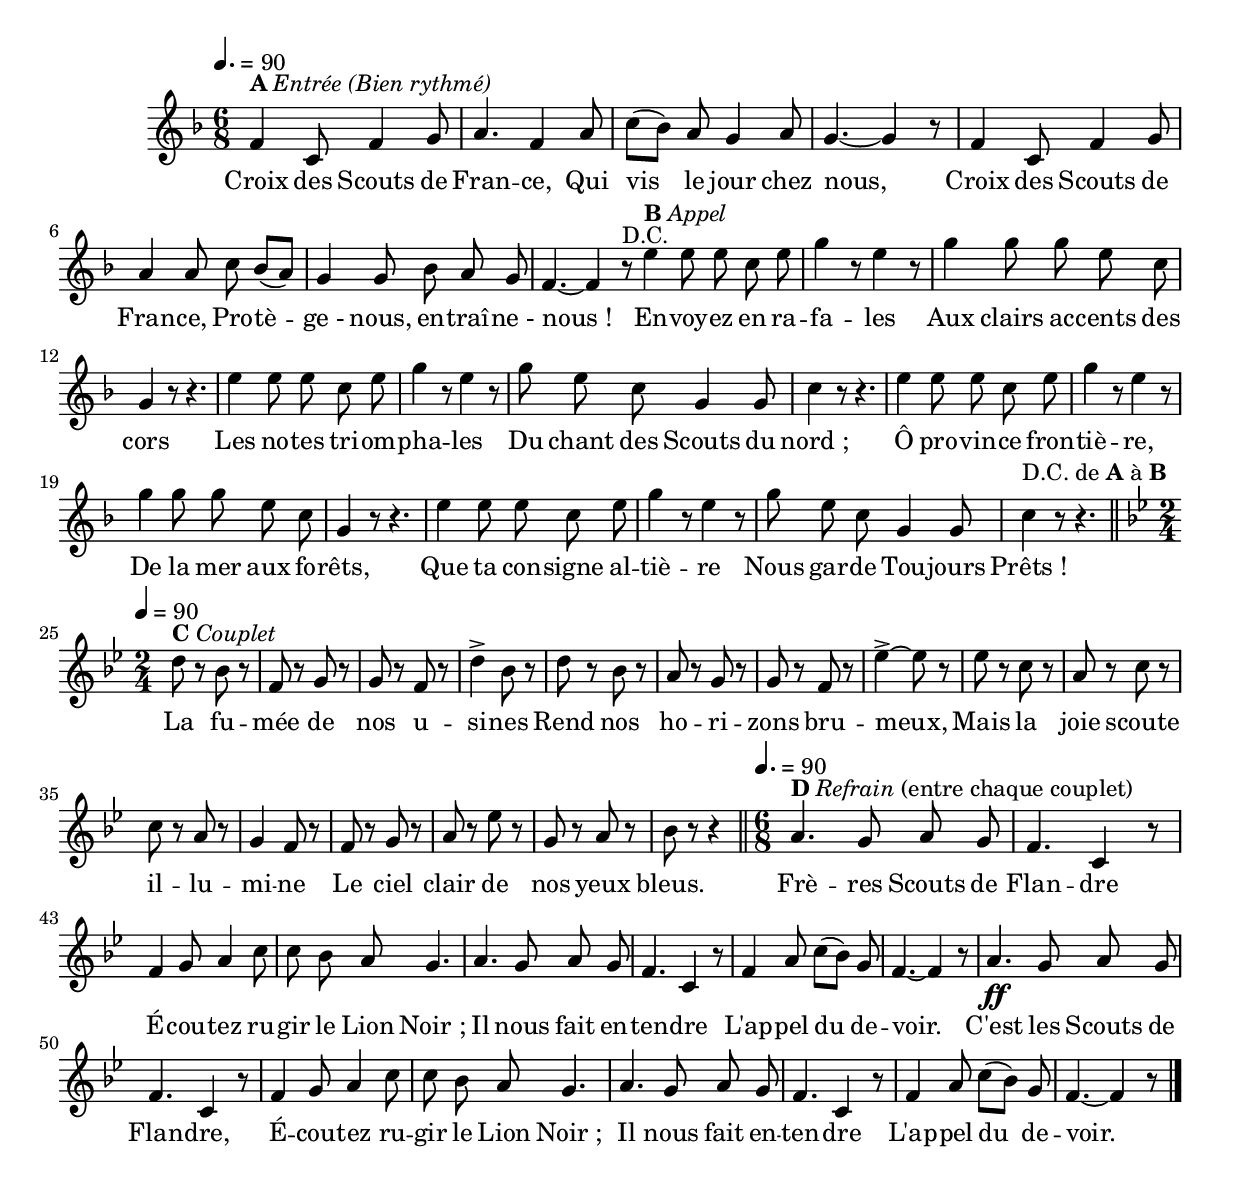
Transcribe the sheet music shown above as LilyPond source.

%Compilation:lilypond ChantProvincialDeFlandre.ly
%Apercu:evince ChantProvincialDeFlandre.pdf
%Esclaves:timidity -ia ChantProvincialDeFlandre.midi
\version "2.12.1"
\include "italiano.ly"

\header {
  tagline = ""
  composer = ""
}                                        

MetriqueArmure = {
  \tempo 4.=90
  \time 6/8
  \key fa \major
}

italique = { \override Score . LyricText #'font-shape = #'italic }

roman = { \override Score . LyricText #'font-shape = #'roman }

MusiqueTheme = \relative do' {
	fa4^\markup{\bold A \italic "Entrée (Bien rythmé)"} do8 fa4 sol8
	la4. fa4 la8
	do8([ sib]) la sol4 la8
	sol4.~ sol4 r8
	fa4 do8 fa4 sol8
	la4 la8 do8 sib([ la])
	sol4 sol8 sib la sol
	fa4.~ fa4 r8^\markup{D.C.} \bar ":|"
	mi'4^\markup{\bold B \italic Appel} mi8 mi do mi
	sol4 r8 mi4 r8
	sol4 sol8 sol mi do
	sol4 r8 r4.
	mi'4 mi8 mi do mi
	sol4 r8 mi4 r8
	sol8 mi do sol4 sol8
	do4 r8 r4.
	mi4 mi8 mi do mi
	sol4 r8 mi4 r8
	sol4 sol8 sol mi do
	sol4 r8 r4.
	mi'4 mi8 mi do mi
	sol4 r8 mi4 r8
	sol8 mi do sol4 sol8
	do4^\markup{D.C. de \bold A à \bold B} r8 r4. \bar "||"
	\time 2/4 \key sib \major \tempo 4 = 90
	re8^\markup{\bold C \italic Couplet} r sib r
	fa8 r sol r
	sol8 r fa r
	re'4\accent sib8 r
	re8 r sib r
	la8 r sol r
	sol8 r fa r
	mib'4~\accent mib8 r
	mib8 r do r
	la8 r do r
	do8 r la r
	sol4 fa8 r
	fa8 r sol r
	la8 r mib' r
	sol,8 r la r
	sib8 r8 r4 \bar "||"
	\time 6/8 \tempo 4. = 90
	la4.^\markup{\bold D \italic Refrain (entre chaque couplet)} sol8 la sol
	fa4. do4 r8
	fa4 sol8 la4 do8
	do8 sib la sol4.
	la4. sol8 la sol
	fa4. do4 r8
	fa4 la8 do[( sib]) sol
	fa4.~ fa4 r8
	la4.\ff sol8 la sol
	fa4. do4 r8
	fa4 sol8 la4 do8
	do8 sib la sol4.
	la4. sol8 la sol
	fa4. do4 r8
	fa4 la8 do[( sib]) sol
	fa4.~ fa4 r8 \bar "|."
	
}

Paroles = \lyricmode {
	Croix des Scouts de Fran -- ce,
	Qui vis le jour chez nous,
	Croix des Scouts de Fran -- ce,
	Pro -- tè -- ge_- nous, en -- traî -- ne_- nous_!
	
	En -- voy -- ez en ra -- fa -- les
	Aux clairs ac -- cents des cors
	Les no -- tes tri -- om -- pha -- les
	Du chant des Scouts du nord_;
	Ô pro -- vin -- ce fron -- tiè -- re,
	De la mer aux fo -- rêts,
	Que ta con -- signe al -- tiè -- re
	Nous gar -- de Tou -- jours Prêts_!
	
	La fu -- mée de nos u -- si -- nes
	Rend nos ho -- ri -- zons bru -- meux,
	Mais la joie scoute il -- lu -- mi -- ne
	Le ciel clair de nos yeux bleus.
	
	Frè -- res Scouts de Flan -- dre
	É -- cou -- tez ru -- gir le Lion Noir_;
	Il nous fait en -- ten -- dre
	L'ap -- pel du de -- voir.
	C'est les Scouts de Flan -- dre,
	É -- cou -- tez ru -- gir le Lion Noir_;
	Il nous fait en -- ten -- dre
	L'ap -- pel du de -- voir.
}

\score{
    \new Staff <<
      \set Staff.midiInstrument = "flute"
      \new Voice = "theme" {
	\override Score.PaperColumn #'keep-inside-line = ##t
	\autoBeamOff
	\MetriqueArmure
	\MusiqueTheme
      }
      \new Lyrics \lyricsto theme {
	\Paroles
      }                       
    >>
\layout{}
\midi{}
}
